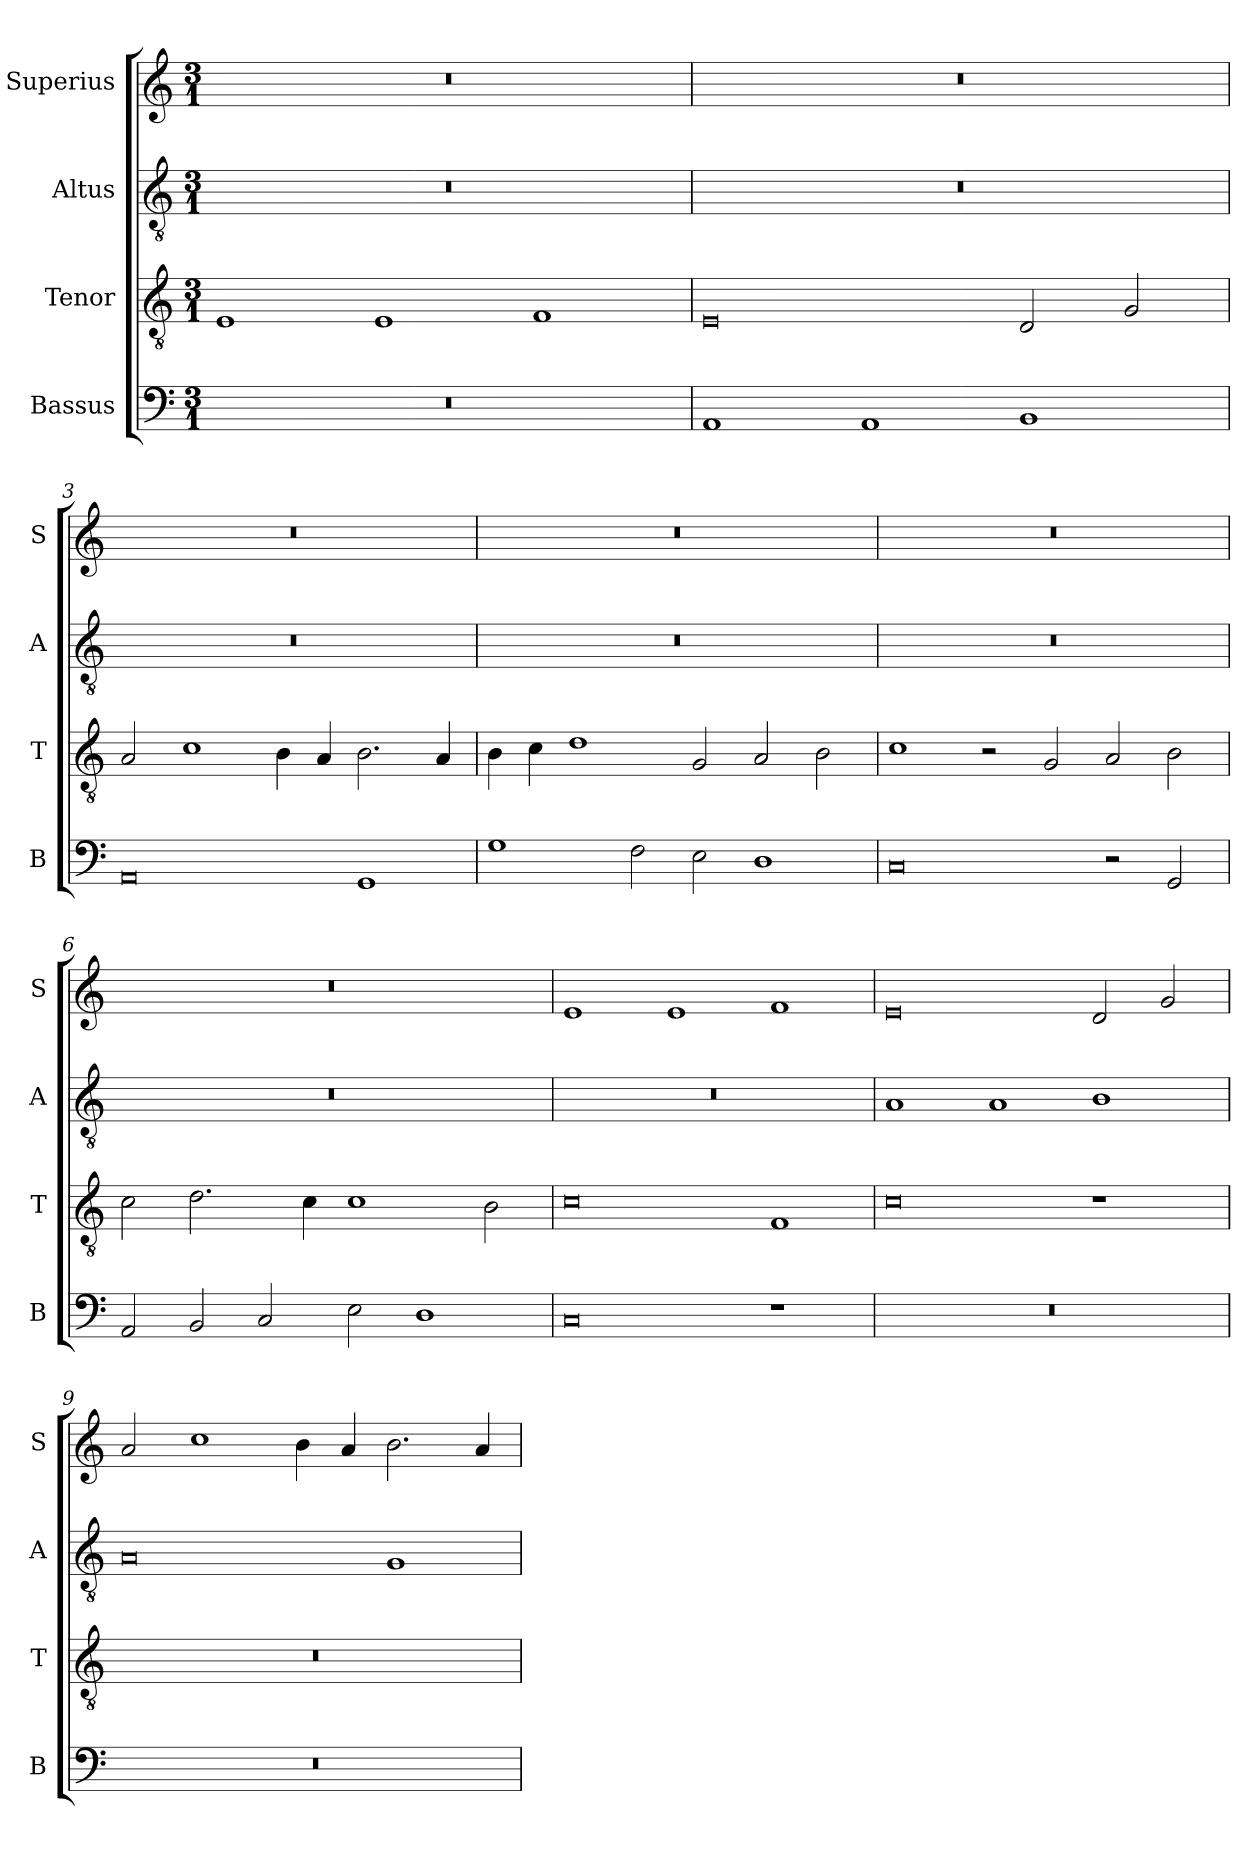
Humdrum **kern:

**kern	**kern	**kern	**kern
*part4	*part3	*part2	*part1
*staff4	*staff3	*staff2	*staff1
*I"Bassus	*I"Tenor	*I"Altus	*I"Superius
*I'B	*I'T	*I'A	*I'S
*clefF4	*clefGv2	*clefGv2	*clefG2
*k[]	*k[]	*k[]	*k[]
*M3/1	*M3/1	*M3/1	*M3/1
=1	=1	=1	=1
0.r	1E	0.r	0.r
.	1E	.	.
.	1F	.	.
=2	=2	=2	=2
1AA	0E	0.r	0.r
1AA	.	.	.
1BB	2D/	.	.
.	2G/	.	.
=3	=3	=3	=3
0AA	2A/	0.r	0.r
.	1c	.	.
.	4B\	.	.
.	4A/	.	.
1GG	2.B\	.	.
.	4A/	.	.
=4	=4	=4	=4
1G	4B\	0.r	0.r
.	4c\	.	.
.	1d	.	.
2F\	.	.	.
2E\	2G/	.	.
1D	2A/	.	.
.	2B\	.	.
=5	=5	=5	=5
0C	1c	0.r	0.r
.	2r	.	.
.	2G/	.	.
2r	2A/	.	.
2GG/	2B\	.	.
=6	=6	=6	=6
2AA/	2c\	0.r	0.r
2BB/	2.d\	.	.
2C/	.	.	.
.	4c\	.	.
2E\	1c	.	.
1D	.	.	.
.	2B\	.	.
=7	=7	=7	=7
0C	0c	0.r	1e
.	.	.	1e
1r	1F	.	1f
=8	=8	=8	=8
0.r	0c	1A	0e
.	.	1A	.
.	1r	1B	2d/
.	.	.	2g/
=9	=9	=9	=9
0.r	0.r	0A	2a/
.	.	.	1cc
.	.	.	4b\
.	.	.	4a/
.	.	1G	2.b\
.	.	.	4a/
=	=	=	=
*-	*-	*-	*-
